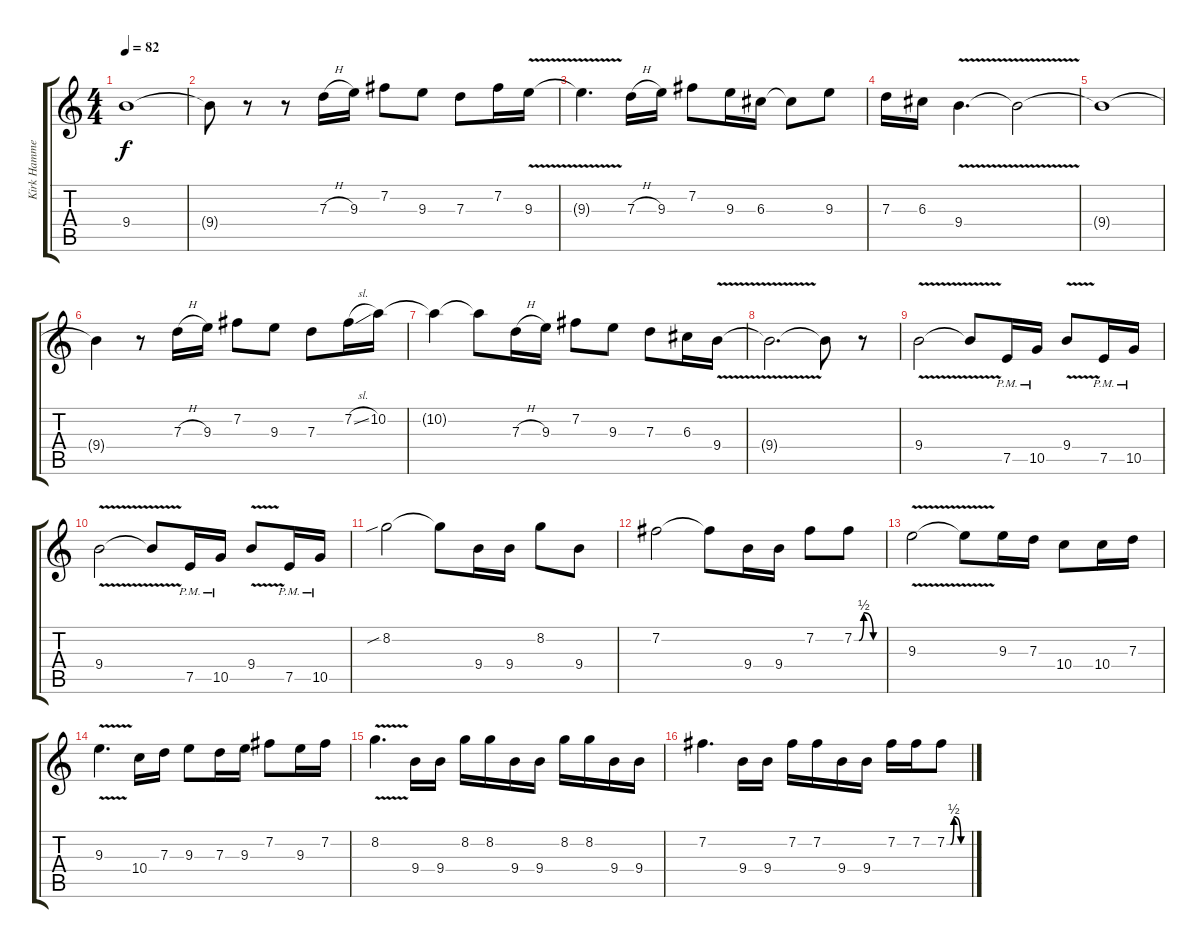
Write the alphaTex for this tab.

\track ("Kirk Hammett" "Kirk Hamme") {instrument distortionguitar}
\staff {score tabs}
\tuning (E4 B3 G3 D3 A2 E2) {hide}
\ts (4 4)
\tempo 82
\clef g2
\ks c
9.4{t}.1{dy f} |
9.4{t}.8 r.8 r.8 7.3{h}.16 9.3.16 7.2.8 9.3.8 7.3.8 7.2.16 9.3{v}.16 |
9.3{t}.4{d} 7.3{h}.16 9.3.16 7.2.8 9.3.16 6.3.16 6.3{t}.8 9.3.8 |
7.3.16 6.3.16 9.4{v}.4{d} 9.4{t}.2 |
9.4{t}.1 |
9.4{t}.4 r.8 7.3{h}.16 9.3.16 7.2.8 9.3.8 7.3.8 7.2{sl}.16 10.2.16 |
10.2{t}.4 10.2{t}.8 7.3{h}.16 9.3.16 7.2.8 9.3.8 7.3.8 6.3.16 9.4{v}.16 |
9.4{t}.2{d} 9.4{t}.8 r.8 |
9.4{v}.2 9.4{t}.8 7.5{pm}.16 10.5{pm}.16 9.4{v}.8 7.5{pm}.16 10.5{pm}.16 |
9.4{v}.2 9.4{t}.8 7.5{pm}.16 10.5{pm}.16 9.4{v}.8 7.5{pm}.16 10.5{pm}.16 |
8.2{sib}.2 8.2{t}.8 9.4.16 9.4.16 8.2.8 9.4.8 |
7.2.2 7.2{t}.8 9.4.16 9.4.16 7.2.8 7.2{be (custom 0 0 10 0 20 2 40 0 60 0)}.8 |
9.3{v}.2 9.3{t}.8 9.3.16 7.3.16 10.4.8 10.4.16 7.3.16 |
9.3{v}.4{d} 10.4.16 7.3.16 9.3.8 7.3.16 9.3.16 7.2.8 9.3.16 7.2.16 |
8.2{v}.4{d} 9.4.16 9.4.16 8.2.16 8.2.16 9.4.16 9.4.16 8.2.16 8.2.16 9.4.16 9.4.16 |
7.2.4{d} 9.4.16 9.4.16 7.2.16 7.2.16 9.4.16 9.4.16 7.2.16 7.2.16 7.2{be (custom 0 0 10 0 20 2 40 0 60 0)}.8
